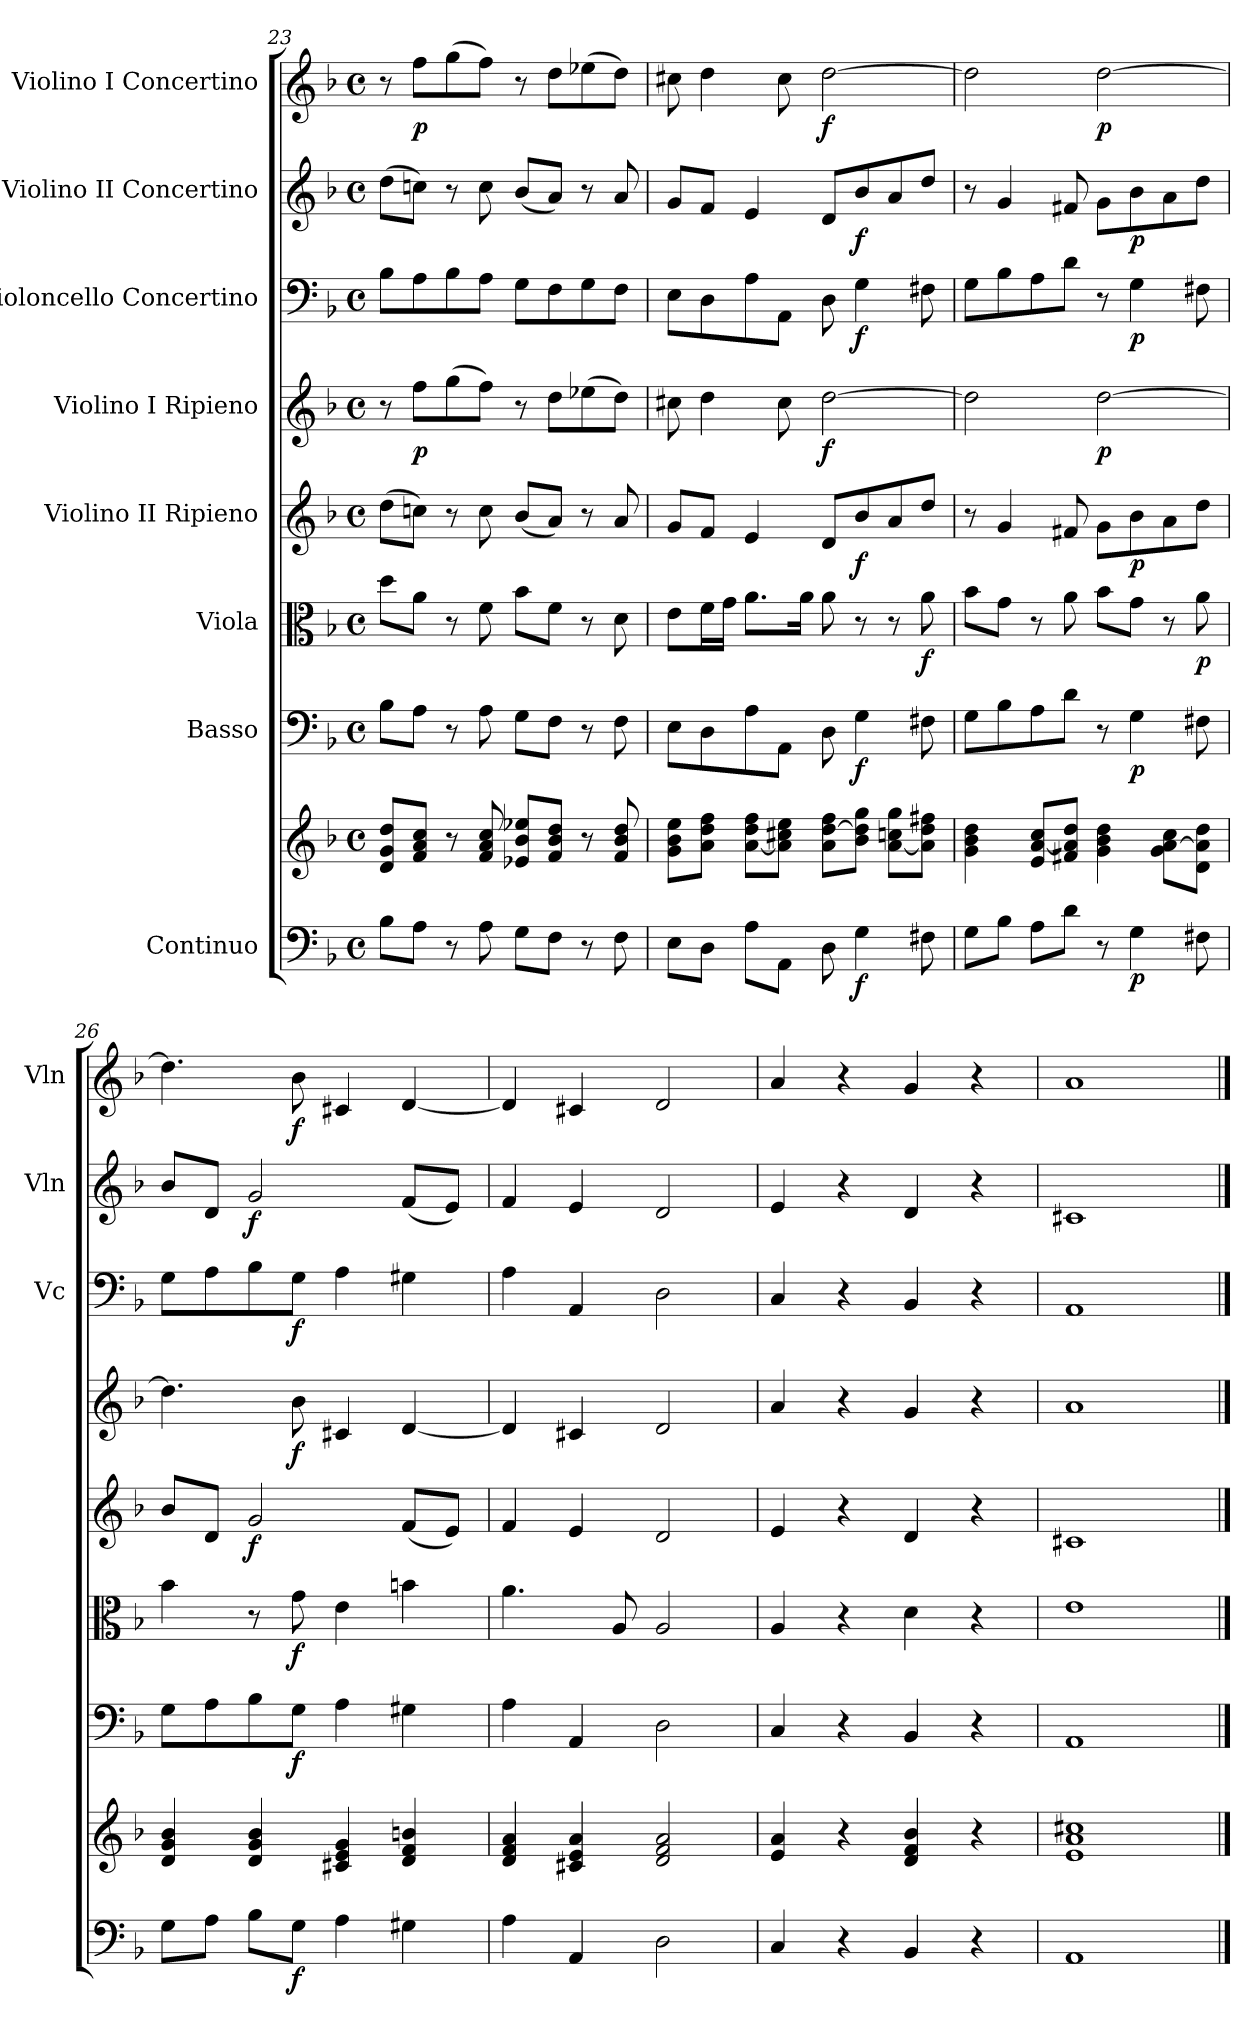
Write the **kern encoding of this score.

**kern	**kern	**dynam	**kern	**dynam	**kern	**dynam	**kern	**dynam	**kern	**dynam	**kern	**dynam	**kern	**dynam	**kern	**dynam
*part8	*part8	*part8	*part7	*part7	*part6	*part6	*part5	*part5	*part4	*part4	*part3	*part3	*part2	*part2	*part1	*part1
*staff9	*staff8	*staff8/9	*staff7	*staff7	*staff6	*staff6	*staff5	*staff5	*staff4	*staff4	*staff3	*staff3	*staff2	*staff2	*staff1	*staff1
*I"Continuo	*	*	*I"Basso	*	*I"Viola	*	*I"Violino II Ripieno	*	*I"Violino I Ripieno	*	*I"Violoncello Concertino	*	*I"Violino II Concertino	*	*I"Violino I Concertino	*
*	*	*	*	*	*	*	*	*	*	*	*I'Vc	*	*I'Vln	*	*I'Vln	*
!!LO:PB:g=z
*clefF4	*clefG2	*	*clefF4	*	*clefC3	*	*clefG2	*	*clefG2	*	*clefF4	*	*clefG2	*	*clefG2	*
*k[b-]	*k[b-]	*	*k[b-]	*	*k[b-]	*	*k[b-]	*	*k[b-]	*	*k[b-]	*	*k[b-]	*	*k[b-]	*
*M4/4	*M4/4	*	*M4/4	*	*M4/4	*	*M4/4	*	*M4/4	*	*M4/4	*	*M4/4	*	*M4/4	*
*met(c)	*met(c)	*	*met(c)	*	*met(c)	*	*met(c)	*	*met(c)	*	*met(c)	*	*met(c)	*	*met(c)	*
=23	=23	=23	=23	=23	=23	=23	=23	=23	=23	=23	=23	=23	=23	=23	=23	=23
8B-\L	8d/ 8g/ 8dd/L	.	8B-\L	.	8dd\L	.	(>8dd\L	.	8r	.	8B-\L	.	(>8dd\L	.	8r	.
!	!	!	!	!	!	!	!	!	!	!LO:DY:b	!	!	!	!	!	!LO:DY:b
8A\J	8f/ 8a/ 8cc/J	.	8A\J	.	8a\J	.	8ccn\J)	.	8ff\L	p	8A\	.	8ccn\J)	.	8ff\L	p
8r	8r	.	8r	.	8r	.	8r	.	(>8gg\	.	8B-\	.	8r	.	(>8gg\	.
8A\	8f/ 8a/ 8cc/	.	8A\	.	8f\	.	8cc\	.	8ff\J)	.	8A\J	.	8cc\	.	8ff\J)	.
8G\L	8e-X/ 8b-/ 8ee-X/L	.	8G\L	.	8b-\L	.	(<8b-/L	.	8r	.	8G\L	.	(<8b-/L	.	8r	.
8F\J	8f/ 8b-/ 8dd/J	.	8F\J	.	8f\J	.	8a/J)	.	8dd\L	.	8F\	.	8a/J)	.	8dd\L	.
8r	8r	.	8r	.	8r	.	8r	.	(>8ee-X\	.	8G\	.	8r	.	(>8ee-X\	.
8F\	8f/ 8b-/ 8dd/	.	8F\	.	8d\	.	8a/	.	8dd\J)	.	8F\J	.	8a/	.	8dd\J)	.
=24	=24	=24	=24	=24	=24	=24	=24	=24	=24	=24	=24	=24	=24	=24	=24	=24
8E\L	8g\ 8b-\ 8ee\L	.	8E\L	.	8e\L	.	8g/L	.	8cc#X\	.	8E\L	.	8g/L	.	8cc#X\	.
8D\J	8a\ 8dd\ 8ff\J	.	8D\	.	16f\L	.	8f/J	.	4dd\	.	8D\	.	8f/J	.	4dd\	.
.	.	.	.	.	16g\JJ	.	.	.	.	.	.	.	.	.	.	.
8A\L	[8a\ 8dd\ 8ff\L	.	8A\	.	8.a\L	.	4e/	.	.	.	8A\	.	4e/	.	.	.
8AA\J	8a]\ 8cc#X\ 8ee\J	.	8AA\J	.	.	.	.	.	8cc#\	.	8AA\J	.	.	.	8cc#\	.
.	.	.	.	.	16a\Jk	.	.	.	.	.	.	.	.	.	.	.
!	!	!	!	!	!	!	!	!	!	!LO:DY:b	!	!	!	!	!	!LO:DY:b
8D\	8a\ [8dd\ 8ff\L	.	8D\	.	8a\	.	8d/L	.	[2dd\	f	8D\	.	8d/L	.	[2dd\	f
!	!	!LO:DY:b=2	!	!LO:DY:b	!	!	!	!LO:DY:b	!	!	!	!LO:DY:b	!	!LO:DY:b	!	!
4G\	8b-\ 8dd]\ 8gg\J	f	4G\	f	8r	.	8b-/	f	.	.	4G\	f	8b-/	f	.	.
.	[8a\ 8ccn\ 8gg\L	.	.	.	8r	.	8a/	.	.	.	.	.	8a/	.	.	.
!	!	!	!	!	!	!LO:DY:b	!	!	!	!	!	!	!	!	!	!
8F#X\	8a]\ 8dd\ 8ff#X\J	.	8F#X\	.	8a\	f	8dd/J	.	.	.	8F#X\	.	8dd/J	.	.	.
=25	=25	=25	=25	=25	=25	=25	=25	=25	=25	=25	=25	=25	=25	=25	=25	=25
8G\L	4g\ 4b-\ 4dd\	.	8G\L	.	8b-\L	.	8r	.	2dd\]	.	8G\L	.	8r	.	2dd\]	.
8B-\J	.	.	8B-\	.	8g\J	.	4g/	.	.	.	8B-\	.	4g/	.	.	.
8A\L	8e/ [8a/ 8cc/L	.	8A\	.	8r	.	.	.	.	.	8A\	.	.	.	.	.
8d\J	8f#X/ 8a]/ 8dd/J	.	8d\J	.	8a\	.	8f#X/	.	.	.	8d\J	.	8f#X/	.	.	.
!	!	!	!	!	!	!	!	!	!	!LO:DY:b	!	!	!	!	!	!LO:DY:b
8r	4g\ 4b-\ 4dd\	.	8r	.	8b-\L	.	8g\L	.	[2dd\	p	8r	.	8g\L	.	[2dd\	p
!	!	!LO:DY:b=2	!	!LO:DY:b	!	!	!	!LO:DY:b	!	!	!	!LO:DY:b	!	!LO:DY:b	!	!
4G\	.	p	4G\	p	8g\J	.	8b-\	p	.	.	4G\	p	8b-\	p	.	.
.	8g\ [8a\ 8cc\L	.	.	.	8r	.	8a\	.	.	.	.	.	8a\	.	.	.
!	!	!	!	!	!	!LO:DY:b	!	!	!	!	!	!	!	!	!	!
8F#X\	8d\ 8a]\ 8dd\J	.	8F#X\	.	8a\	p	8dd\J	.	.	.	8F#X\	.	8dd\J	.	.	.
=26	=26	=26	=26	=26	=26	=26	=26	=26	=26	=26	=26	=26	=26	=26	=26	=26
8G\L	4d/ 4g/ 4b-/	.	8G\L	.	4b-\	.	8b-/L	.	4.dd\]	.	8G\L	.	8b-/L	.	4.dd\]	.
8A\J	.	.	8A\	.	.	.	8d/J	.	.	.	8A\	.	8d/J	.	.	.
!	!	!	!	!	!	!	!	!LO:DY:b	!	!	!	!	!	!LO:DY:b	!	!
8B-\L	4d/ 4g/ 4b-/	.	8B-\	.	8r	.	2g/	f	.	.	8B-\	.	2g/	f	.	.
!	!	!LO:DY:b=2	!	!LO:DY:b	!	!LO:DY:b	!	!	!	!LO:DY:b	!	!LO:DY:b	!	!	!	!LO:DY:b
8G\J	.	f	8G\J	f	8g\	f	.	.	8b-\	f	8G\J	f	.	.	8b-\	f
4A\	4c#X/ 4e/ 4g/	.	4A\	.	4e\	.	.	.	4c#X/	.	4A\	.	.	.	4c#X/	.
4G#X\	4d/ 4f/ 4bn/	.	4G#X\	.	4bn\	.	(<8f/L	.	[4d/	.	4G#X\	.	(<8f/L	.	[4d/	.
.	.	.	.	.	.	.	8e/J)	.	.	.	.	.	8e/J)	.	.	.
=27	=27	=27	=27	=27	=27	=27	=27	=27	=27	=27	=27	=27	=27	=27	=27	=27
4A\	4d/ 4f/ 4a/	.	4A\	.	4.a\	.	4f/	.	4d/]	.	4A\	.	4f/	.	4d/]	.
4AA/	4c#X/ 4e/ 4a/	.	4AA/	.	.	.	4e/	.	4c#X/	.	4AA/	.	4e/	.	4c#X/	.
.	.	.	.	.	8A/	.	.	.	.	.	.	.	.	.	.	.
2D\	2d/ 2f/ 2a/	.	2D\	.	2A/	.	2d/	.	2d/	.	2D\	.	2d/	.	2d/	.
=28	=28	=28	=28	=28	=28	=28	=28	=28	=28	=28	=28	=28	=28	=28	=28	=28
4C/	4e/ 4a/	.	4C/	.	4A/	.	4e/	.	4a/	.	4C/	.	4e/	.	4a/	.
4r	4r	.	4r	.	4r	.	4r	.	4r	.	4r	.	4r	.	4r	.
4BB-/	4d/ 4f/ 4b-/	.	4BB-/	.	4d\	.	4d/	.	4g/	.	4BB-/	.	4d/	.	4g/	.
4r	4r	.	4r	.	4r	.	4r	.	4r	.	4r	.	4r	.	4r	.
=29	=29	=29	=29	=29	=29	=29	=29	=29	=29	=29	=29	=29	=29	=29	=29	=29
1AA	1e 1a 1cc#X	.	1AA	.	1e	.	1c#X	.	1a	.	1AA	.	1c#X	.	1a	.
==	==	==	==	==	==	==	==	==	==	==	==	==	==	==	==	==
*-	*-	*-	*-	*-	*-	*-	*-	*-	*-	*-	*-	*-	*-	*-	*-	*-
